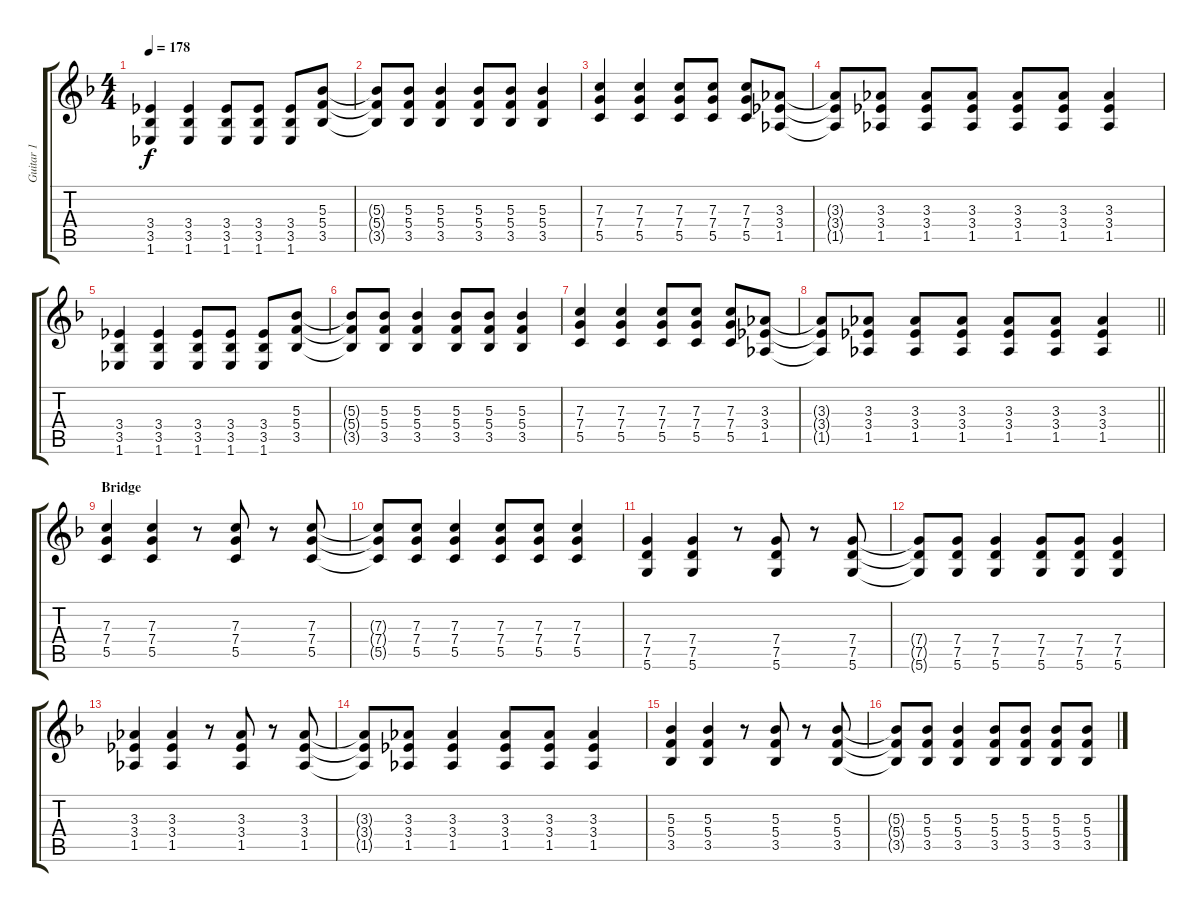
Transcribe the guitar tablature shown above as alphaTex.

\track ("Guitar 1" "Guitar 1") {instrument electricguitarclean}
\staff {score tabs}
\tuning (D4 A3 F3 C3 G2 D2) {hide}
\ts (4 4)
\tempo 178
\clef g2
\ks f
(3.4 3.5 1.6).4{dy f} (3.4 3.5 1.6).4 (3.4 3.5 1.6).8 (3.4 3.5 1.6).8 (3.4 3.5 1.6).8 (5.3 5.4 3.5).8 |
(5.3{t} 5.4{t} 3.5{t}).8 (5.3 5.4 3.5).8 (5.3 5.4 3.5).4 (5.3 5.4 3.5).8 (5.3 5.4 3.5).8 (5.3 5.4 3.5).4 |
(7.3 7.4 5.5).4 (7.3 7.4 5.5).4 (7.3 7.4 5.5).8 (7.3 7.4 5.5).8 (7.3 7.4 5.5).8 (3.3 3.4 1.5).8 |
(3.3{t} 3.4{t} 1.5{t}).8 (3.3 3.4 1.5).8 (3.3 3.4 1.5).8 (3.3 3.4 1.5).8 (3.3 3.4 1.5).8 (3.3 3.4 1.5).8 (3.3 3.4 1.5).4 |
(3.4 3.5 1.6).4 (3.4 3.5 1.6).4 (3.4 3.5 1.6).8 (3.4 3.5 1.6).8 (3.4 3.5 1.6).8 (5.3 5.4 3.5).8 |
(5.3{t} 5.4{t} 3.5{t}).8 (5.3 5.4 3.5).8 (5.3 5.4 3.5).4 (5.3 5.4 3.5).8 (5.3 5.4 3.5).8 (5.3 5.4 3.5).4 |
(7.3 7.4 5.5).4 (7.3 7.4 5.5).4 (7.3 7.4 5.5).8 (7.3 7.4 5.5).8 (7.3 7.4 5.5).8 (3.3 3.4 1.5).8 |
\barLineRight lightlight
(3.3{t} 3.4{t} 1.5{t}).8 (3.3 3.4 1.5).8 (3.3 3.4 1.5).8 (3.3 3.4 1.5).8 (3.3 3.4 1.5).8 (3.3 3.4 1.5).8 (3.3 3.4 1.5).4 |
\section ("" "Bridge")
(7.3 7.4 5.5).4 (7.3 7.4 5.5).4 r.8 (7.3 7.4 5.5).8 r.8 (7.3 7.4 5.5).8 |
(7.3{t} 7.4{t} 5.5{t}).8 (7.3 7.4 5.5).8 (7.3 7.4 5.5).4 (7.3 7.4 5.5).8 (7.3 7.4 5.5).8 (7.3 7.4 5.5).4 |
(7.4 7.5 5.6).4 (7.4 7.5 5.6).4 r.8 (7.4 7.5 5.6).8 r.8 (7.4 7.5 5.6).8 |
(7.4{t} 7.5{t} 5.6{t}).8 (7.4 7.5 5.6).8 (7.4 7.5 5.6).4 (7.4 7.5 5.6).8 (7.4 7.5 5.6).8 (7.4 7.5 5.6).4 |
(3.3 3.4 1.5).4 (3.3 3.4 1.5).4 r.8 (3.3 3.4 1.5).8 r.8 (3.3 3.4 1.5).8 |
(3.3{t} 3.4{t} 1.5{t}).8 (3.3 3.4 1.5).8 (3.3 3.4 1.5).4 (3.3 3.4 1.5).8 (3.3 3.4 1.5).8 (3.3 3.4 1.5).4 |
(5.3 5.4 3.5).4 (5.3 5.4 3.5).4 r.8 (5.3 5.4 3.5).8 r.8 (5.3 5.4 3.5).8 |
(5.3{t} 5.4{t} 3.5{t}).8 (5.3 5.4 3.5).8 (5.3 5.4 3.5).4 (5.3 5.4 3.5).8 (5.3 5.4 3.5).8 (5.3 5.4 3.5).8 (5.3 5.4 3.5).8
